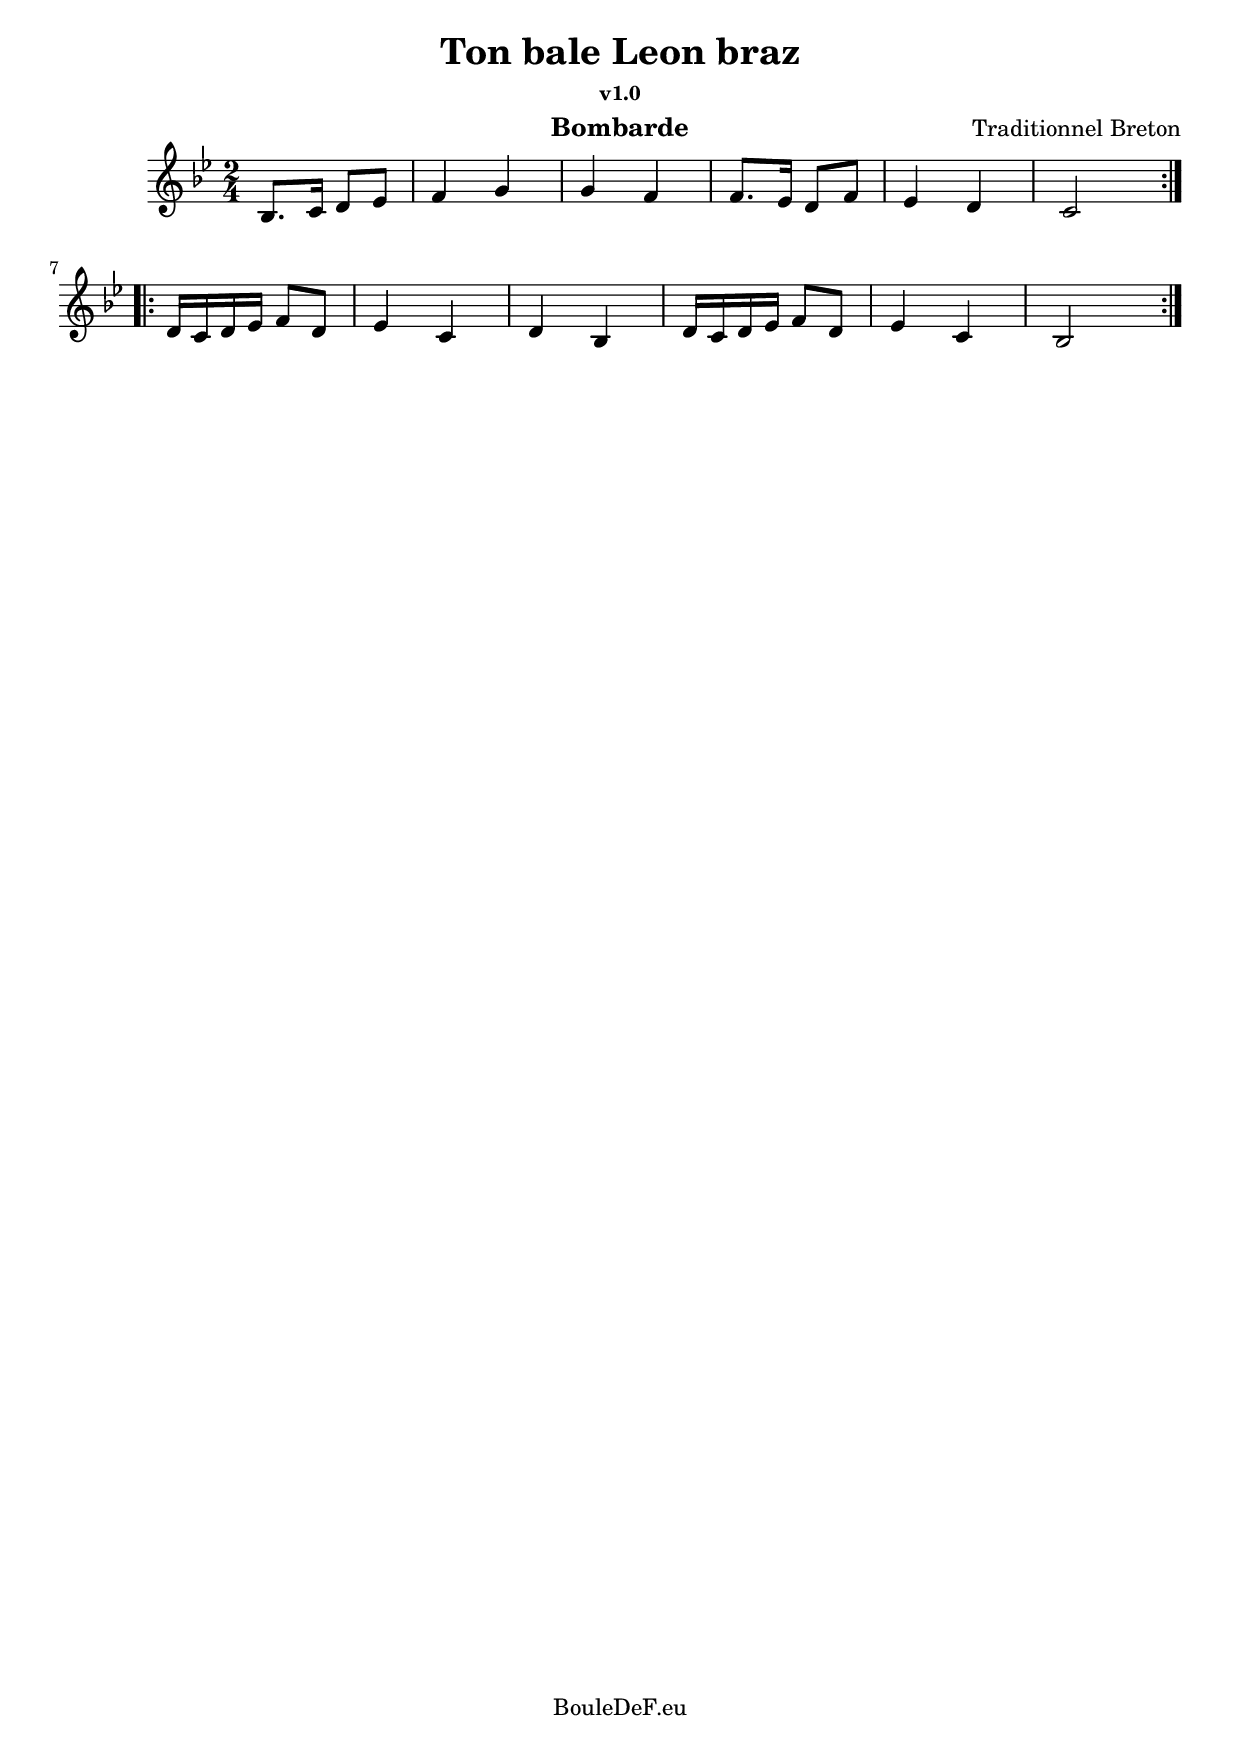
\version "2.16.0"
\include "italiano.ly"

\header {
	title = "Ton bale Leon braz"
	subsubtitle = "v1.0"
	composer = "Traditionnel Breton"
	instrument = "Bombarde"
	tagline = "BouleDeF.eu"
}

marche = \relative sib {
	\clef "treble"
	\key sib \major
	\time 2/4

	\repeat volta 2 {
		| sib8. do16 re8 mib
		| fa4 sol
		| sol fa
		| fa8. mib16 re8 fa
		| mib4 re
		| do2
	}
	\break
	\repeat volta 2 {
		| re16 do re mib fa8 re
		| mib4 do
		| re sib
		| re16 do re mib fa8 re
		| mib4 do
		| sib2
	}
}

\score {
	\new Staff {
		\clef "treble" \marche
	}
	\layout {}
}

\score {
	\new Staff \with {midiInstrument=#"oboe"} {
		\unfoldRepeats { \marche }
	}
	\midi {}
}
